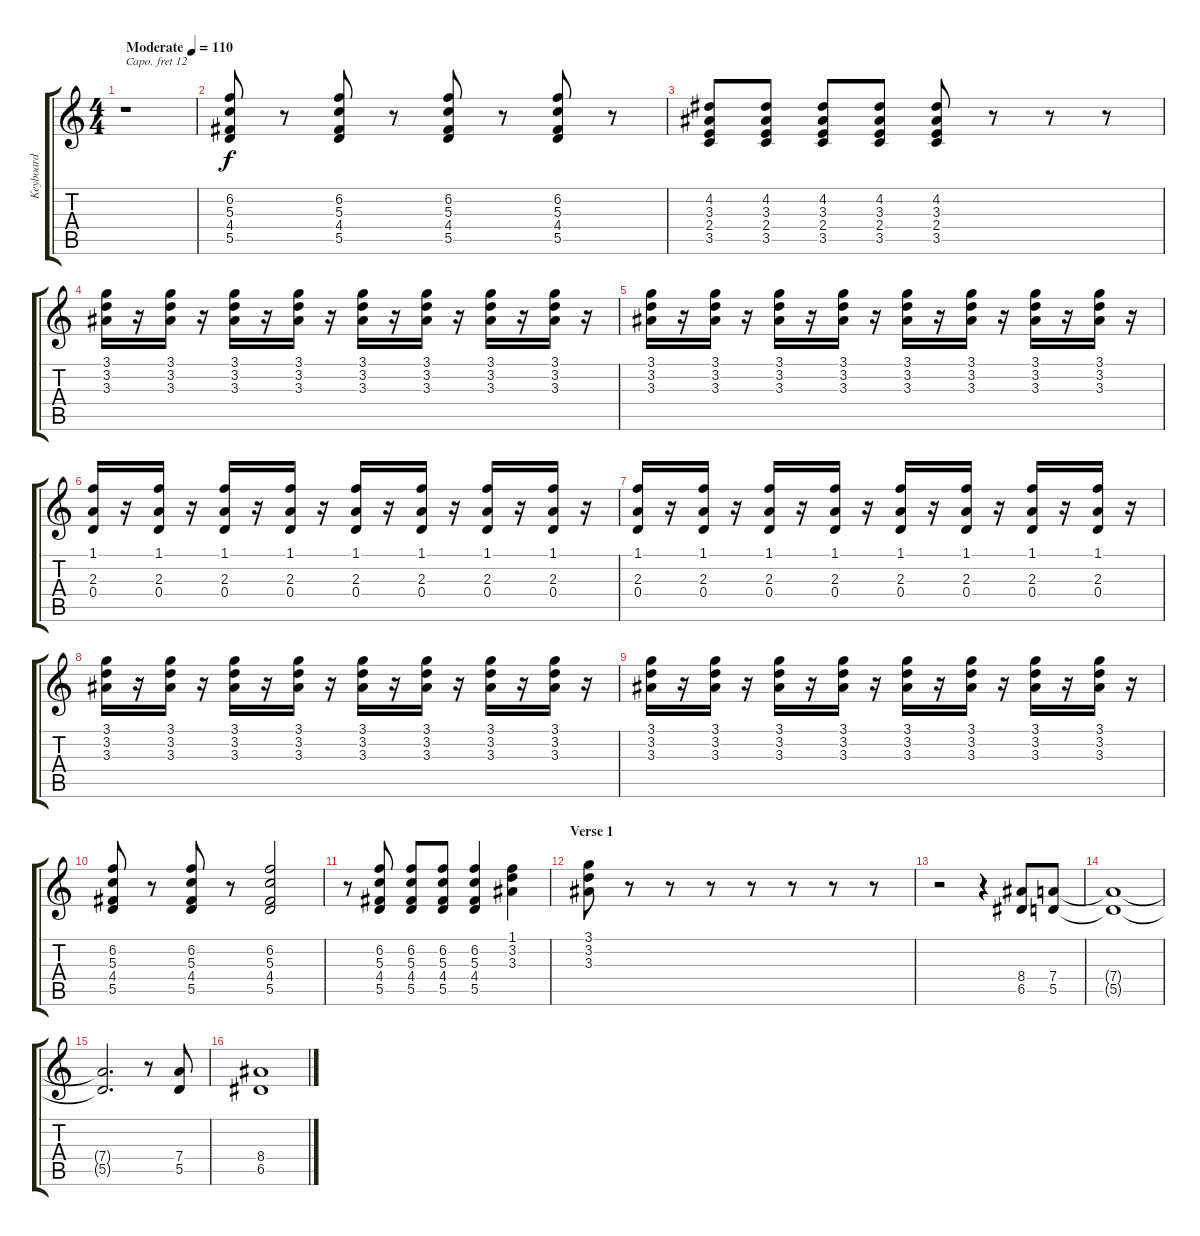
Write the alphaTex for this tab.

\track ("Keyboard" "Keyboard") {instrument pad3polysynth}
\staff {score tabs}
\capo 12
\tuning (E4 B3 G3 D3 A2 E2) {hide}
\ts (4 4)
\tempo (110 "Moderate")
\clef g2
\ks c
r.1{dy f instrument pad3polysynth} |
(6.2 5.3 4.4 5.5).8 r.8 (6.2 5.3 4.4 5.5).8 r.8 (6.2 5.3 4.4 5.5).8 r.8 (6.2 5.3 4.4 5.5).8 r.8 |
(4.2 3.3 2.4 3.5).8 (4.2 3.3 2.4 3.5).8 (4.2 3.3 2.4 3.5).8 (4.2 3.3 2.4 3.5).8 (4.2 3.3 2.4 3.5).8 r.8 r.8 r.8 |
(3.1 3.2 3.3).16 r.16 (3.1 3.2 3.3).16 r.16 (3.1 3.2 3.3).16 r.16 (3.1 3.2 3.3).16 r.16 (3.1 3.2 3.3).16 r.16 (3.1 3.2 3.3).16 r.16 (3.1 3.2 3.3).16 r.16 (3.1 3.2 3.3).16 r.16 |
(3.1 3.2 3.3).16 r.16 (3.1 3.2 3.3).16 r.16 (3.1 3.2 3.3).16 r.16 (3.1 3.2 3.3).16 r.16 (3.1 3.2 3.3).16 r.16 (3.1 3.2 3.3).16 r.16 (3.1 3.2 3.3).16 r.16 (3.1 3.2 3.3).16 r.16 |
(1.1 2.3 0.4).16 r.16 (1.1 2.3 0.4).16 r.16 (1.1 2.3 0.4).16 r.16 (1.1 2.3 0.4).16 r.16 (1.1 2.3 0.4).16 r.16 (1.1 2.3 0.4).16 r.16 (1.1 2.3 0.4).16 r.16 (1.1 2.3 0.4).16 r.16 |
(1.1 2.3 0.4).16 r.16 (1.1 2.3 0.4).16 r.16 (1.1 2.3 0.4).16 r.16 (1.1 2.3 0.4).16 r.16 (1.1 2.3 0.4).16 r.16 (1.1 2.3 0.4).16 r.16 (1.1 2.3 0.4).16 r.16 (1.1 2.3 0.4).16 r.16 |
(3.1 3.2 3.3).16 r.16 (3.1 3.2 3.3).16 r.16 (3.1 3.2 3.3).16 r.16 (3.1 3.2 3.3).16 r.16 (3.1 3.2 3.3).16 r.16 (3.1 3.2 3.3).16 r.16 (3.1 3.2 3.3).16 r.16 (3.1 3.2 3.3).16 r.16 |
(3.1 3.2 3.3).16 r.16 (3.1 3.2 3.3).16 r.16 (3.1 3.2 3.3).16 r.16 (3.1 3.2 3.3).16 r.16 (3.1 3.2 3.3).16 r.16 (3.1 3.2 3.3).16 r.16 (3.1 3.2 3.3).16 r.16 (3.1 3.2 3.3).16 r.16 |
(6.2 5.3 4.4 5.5).8 r.8 (6.2 5.3 4.4 5.5).8 r.8 (6.2 5.3 4.4 5.5).2 |
r.8 (6.2 5.3 4.4 5.5).8 (6.2 5.3 4.4 5.5).8 (6.2 5.3 4.4 5.5).8 (6.2 5.3 4.4 5.5).4 (1.1 3.2 3.3).4 |
\section ("" "Verse 1")
(3.1 3.2 3.3).8 r.8 r.8 r.8 r.8 r.8 r.8 r.8 |
r.2 r.4 (8.4 6.5).8 (7.4 5.5).8 |
(7.4{t} 5.5{t}).1 |
(7.4{t} 5.5{t}).2{d} r.8 (7.4 5.5).8 |
(8.4 6.5).1
